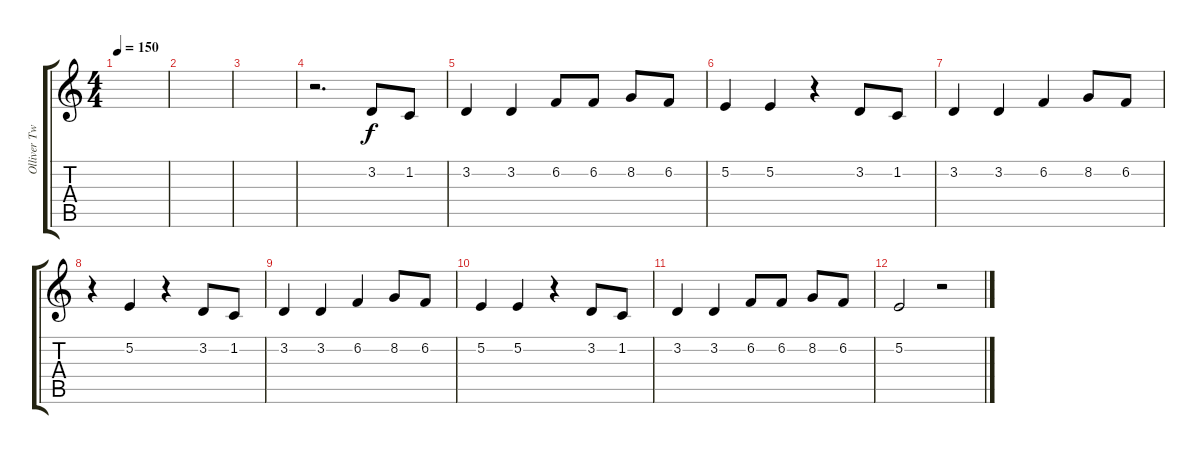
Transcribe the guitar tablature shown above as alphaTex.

\track ("Olliver Twisted" "Olliver Tw") {instrument sopranosax}
\staff {score tabs}
\tuning (E4 B3 G3 D3 A2 E2) {hide}
\ts (4 4)
\tempo 150
\clef g2
\ks c
|
|
|
r.2{d} 3.2.8 1.2.8 |
3.2.4 3.2.4 6.2.8 6.2.8 8.2.8 6.2.8 |
5.2.4 5.2.4 r.4 3.2.8 1.2.8 |
3.2.4 3.2.4 6.2.4 8.2.8 6.2.8 |
r.4 5.2.4 r.4 3.2.8 1.2.8 |
3.2.4 3.2.4 6.2.4 8.2.8 6.2.8 |
5.2.4 5.2.4 r.4 3.2.8 1.2.8 |
3.2.4 3.2.4 6.2.8 6.2.8 8.2.8 6.2.8 |
5.2.2 r.2
